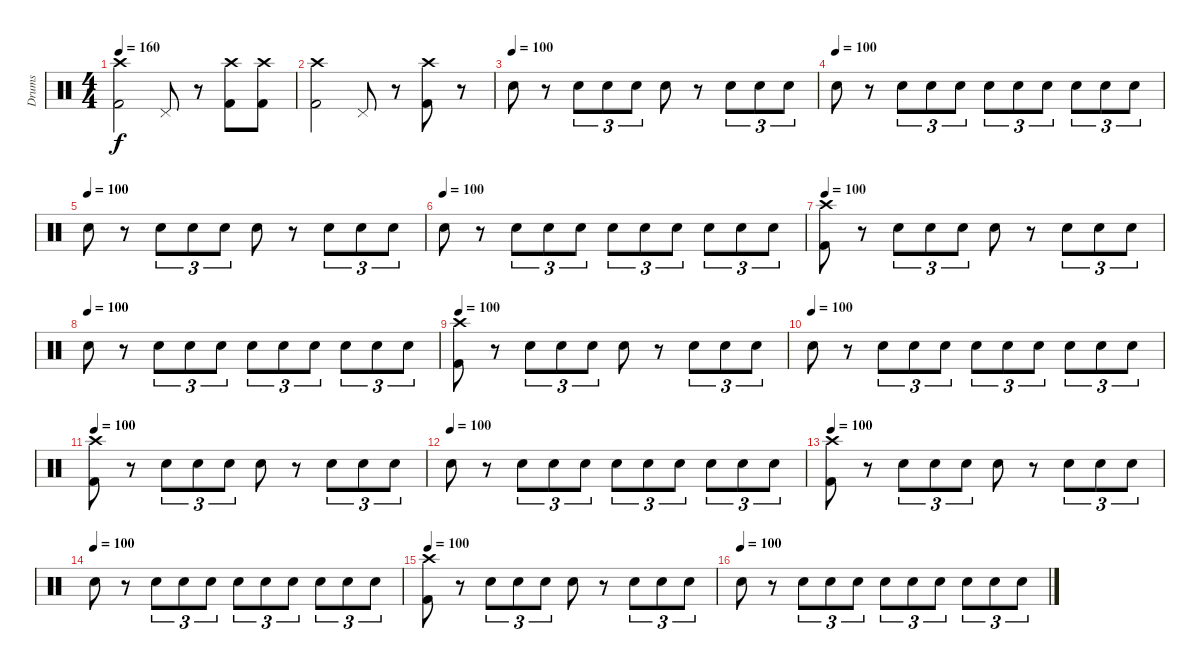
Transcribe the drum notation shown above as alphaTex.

\track ("Drums" "Drums") {instrument percussion}
\staff {score}
\articulation defaults
\ts (4 4)
\tempo 160
\tempo 100
\tempo 160
\clef neutral
\ks c
("Kick (hit) 2" "Crash high (hit)").2{dy f} "Pedal Hi-Hat (hit)".8 r.8 ("Crash high (hit)" "Kick (hit) 2").8 ("Crash high (hit)" "Kick (hit) 2").8 |
("Kick (hit) 2" "Crash high (hit)").2 "Pedal Hi-Hat (hit)".8 r.8 ("Kick (hit) 2" "Crash high (hit)").8 r.8 |
\tempo (100)
"Snare (hit) 2".8 r.8 "Snare (hit) 2".8{tu (3 2)} "Snare (hit) 2".8{tu (3 2)} "Snare (hit) 2".8{tu (3 2)} "Snare (hit) 2".8 r.8 "Snare (hit) 2".8{tu (3 2)} "Snare (hit) 2".8{tu (3 2)} "Snare (hit) 2".8{tu (3 2)} |
\tempo (100)
"Snare (hit) 2".8 r.8 "Snare (hit) 2".8{tu (3 2)} "Snare (hit) 2".8{tu (3 2)} "Snare (hit) 2".8{tu (3 2)} "Snare (hit) 2".8{tu (3 2)} "Snare (hit) 2".8{tu (3 2)} "Snare (hit) 2".8{tu (3 2)} "Snare (hit) 2".8{tu (3 2)} "Snare (hit) 2".8{tu (3 2)} "Snare (hit) 2".8{tu (3 2)} |
\tempo (100)
"Snare (hit) 2".8 r.8 "Snare (hit) 2".8{tu (3 2)} "Snare (hit) 2".8{tu (3 2)} "Snare (hit) 2".8{tu (3 2)} "Snare (hit) 2".8 r.8 "Snare (hit) 2".8{tu (3 2)} "Snare (hit) 2".8{tu (3 2)} "Snare (hit) 2".8{tu (3 2)} |
\tempo (100)
"Snare (hit) 2".8 r.8 "Snare (hit) 2".8{tu (3 2)} "Snare (hit) 2".8{tu (3 2)} "Snare (hit) 2".8{tu (3 2)} "Snare (hit) 2".8{tu (3 2)} "Snare (hit) 2".8{tu (3 2)} "Snare (hit) 2".8{tu (3 2)} "Snare (hit) 2".8{tu (3 2)} "Snare (hit) 2".8{tu (3 2)} "Snare (hit) 2".8{tu (3 2)} |
\tempo 100
("Kick (hit) 2" "Crash high (hit)").8 r.8 "Snare (hit) 2".8{tu (3 2)} "Snare (hit) 2".8{tu (3 2)} "Snare (hit) 2".8{tu (3 2)} "Snare (hit) 2".8 r.8 "Snare (hit) 2".8{tu (3 2)} "Snare (hit) 2".8{tu (3 2)} "Snare (hit) 2".8{tu (3 2)} |
\tempo (100)
"Snare (hit) 2".8 r.8 "Snare (hit) 2".8{tu (3 2)} "Snare (hit) 2".8{tu (3 2)} "Snare (hit) 2".8{tu (3 2)} "Snare (hit) 2".8{tu (3 2)} "Snare (hit) 2".8{tu (3 2)} "Snare (hit) 2".8{tu (3 2)} "Snare (hit) 2".8{tu (3 2)} "Snare (hit) 2".8{tu (3 2)} "Snare (hit) 2".8{tu (3 2)} |
\tempo 100
("Kick (hit) 2" "Crash high (hit)").8 r.8 "Snare (hit) 2".8{tu (3 2)} "Snare (hit) 2".8{tu (3 2)} "Snare (hit) 2".8{tu (3 2)} "Snare (hit) 2".8 r.8 "Snare (hit) 2".8{tu (3 2)} "Snare (hit) 2".8{tu (3 2)} "Snare (hit) 2".8{tu (3 2)} |
\tempo (100)
"Snare (hit) 2".8 r.8 "Snare (hit) 2".8{tu (3 2)} "Snare (hit) 2".8{tu (3 2)} "Snare (hit) 2".8{tu (3 2)} "Snare (hit) 2".8{tu (3 2)} "Snare (hit) 2".8{tu (3 2)} "Snare (hit) 2".8{tu (3 2)} "Snare (hit) 2".8{tu (3 2)} "Snare (hit) 2".8{tu (3 2)} "Snare (hit) 2".8{tu (3 2)} |
\tempo 100
("Kick (hit) 2" "Crash high (hit)").8 r.8 "Snare (hit) 2".8{tu (3 2)} "Snare (hit) 2".8{tu (3 2)} "Snare (hit) 2".8{tu (3 2)} "Snare (hit) 2".8 r.8 "Snare (hit) 2".8{tu (3 2)} "Snare (hit) 2".8{tu (3 2)} "Snare (hit) 2".8{tu (3 2)} |
\tempo (100)
"Snare (hit) 2".8 r.8 "Snare (hit) 2".8{tu (3 2)} "Snare (hit) 2".8{tu (3 2)} "Snare (hit) 2".8{tu (3 2)} "Snare (hit) 2".8{tu (3 2)} "Snare (hit) 2".8{tu (3 2)} "Snare (hit) 2".8{tu (3 2)} "Snare (hit) 2".8{tu (3 2)} "Snare (hit) 2".8{tu (3 2)} "Snare (hit) 2".8{tu (3 2)} |
\tempo 100
("Kick (hit) 2" "Crash high (hit)").8 r.8 "Snare (hit) 2".8{tu (3 2)} "Snare (hit) 2".8{tu (3 2)} "Snare (hit) 2".8{tu (3 2)} "Snare (hit) 2".8 r.8 "Snare (hit) 2".8{tu (3 2)} "Snare (hit) 2".8{tu (3 2)} "Snare (hit) 2".8{tu (3 2)} |
\tempo (100)
"Snare (hit) 2".8 r.8 "Snare (hit) 2".8{tu (3 2)} "Snare (hit) 2".8{tu (3 2)} "Snare (hit) 2".8{tu (3 2)} "Snare (hit) 2".8{tu (3 2)} "Snare (hit) 2".8{tu (3 2)} "Snare (hit) 2".8{tu (3 2)} "Snare (hit) 2".8{tu (3 2)} "Snare (hit) 2".8{tu (3 2)} "Snare (hit) 2".8{tu (3 2)} |
\tempo 100
("Kick (hit) 2" "Crash high (hit)").8 r.8 "Snare (hit) 2".8{tu (3 2)} "Snare (hit) 2".8{tu (3 2)} "Snare (hit) 2".8{tu (3 2)} "Snare (hit) 2".8 r.8 "Snare (hit) 2".8{tu (3 2)} "Snare (hit) 2".8{tu (3 2)} "Snare (hit) 2".8{tu (3 2)} |
\tempo (100)
"Snare (hit) 2".8 r.8 "Snare (hit) 2".8{tu (3 2)} "Snare (hit) 2".8{tu (3 2)} "Snare (hit) 2".8{tu (3 2)} "Snare (hit) 2".8{tu (3 2)} "Snare (hit) 2".8{tu (3 2)} "Snare (hit) 2".8{tu (3 2)} "Snare (hit) 2".8{tu (3 2)} "Snare (hit) 2".8{tu (3 2)} "Snare (hit) 2".8{tu (3 2)}
